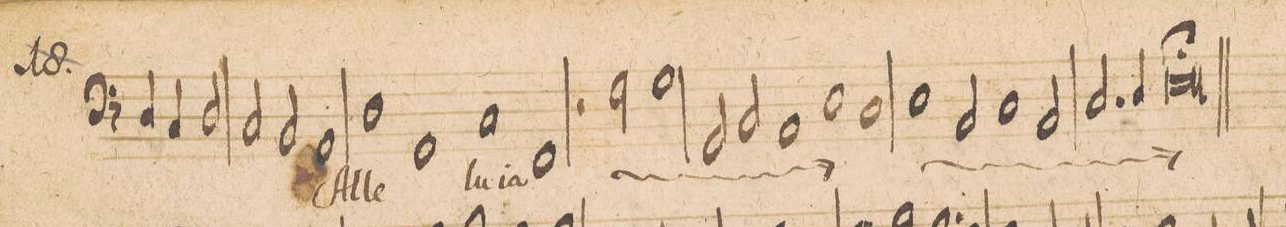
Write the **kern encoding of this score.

**kern	**text	**text
*I"BASSVS.	*	*
*clefF4	*	*
*k[]	*	*
*met(C|)	*	*
*M2/1	*	*
4D/	.	.
4C/	.	.
2D/	-ia	.
=10-	=10-	=10-
2C/	.	.
2BB/	.	.
*	*Xij	*
1AA	Al-	.
=11-	=11-	=11-
1D	-le-	.
1GG	.	.
=12-	=12-	=12-
1C	-lu-	.
1FF	-ia	.
=13-	=13-	=13-
2r	.	.
*	*ij	*
2F\	Al-	.
1G	.	.
=14-	=14-	=14-
2GG/	-le-	.
2BB/	.	.
1AA	.	.
=15-	=15-	=15-
1D	-lu-	.
1C	-ia	.
=16-	=16-	=16-
1D	Al-	.
2BB/	.	.
1C/	-le-	.
=17-	=17-	=17-
2AA/	.	.
2.C/	-lu-	.
4D/	.	.
=18-	=18-	=18-
0E;>	-ia	.
*	*Xij	*
=19||	=19||	=19||
*-	*-	*-
